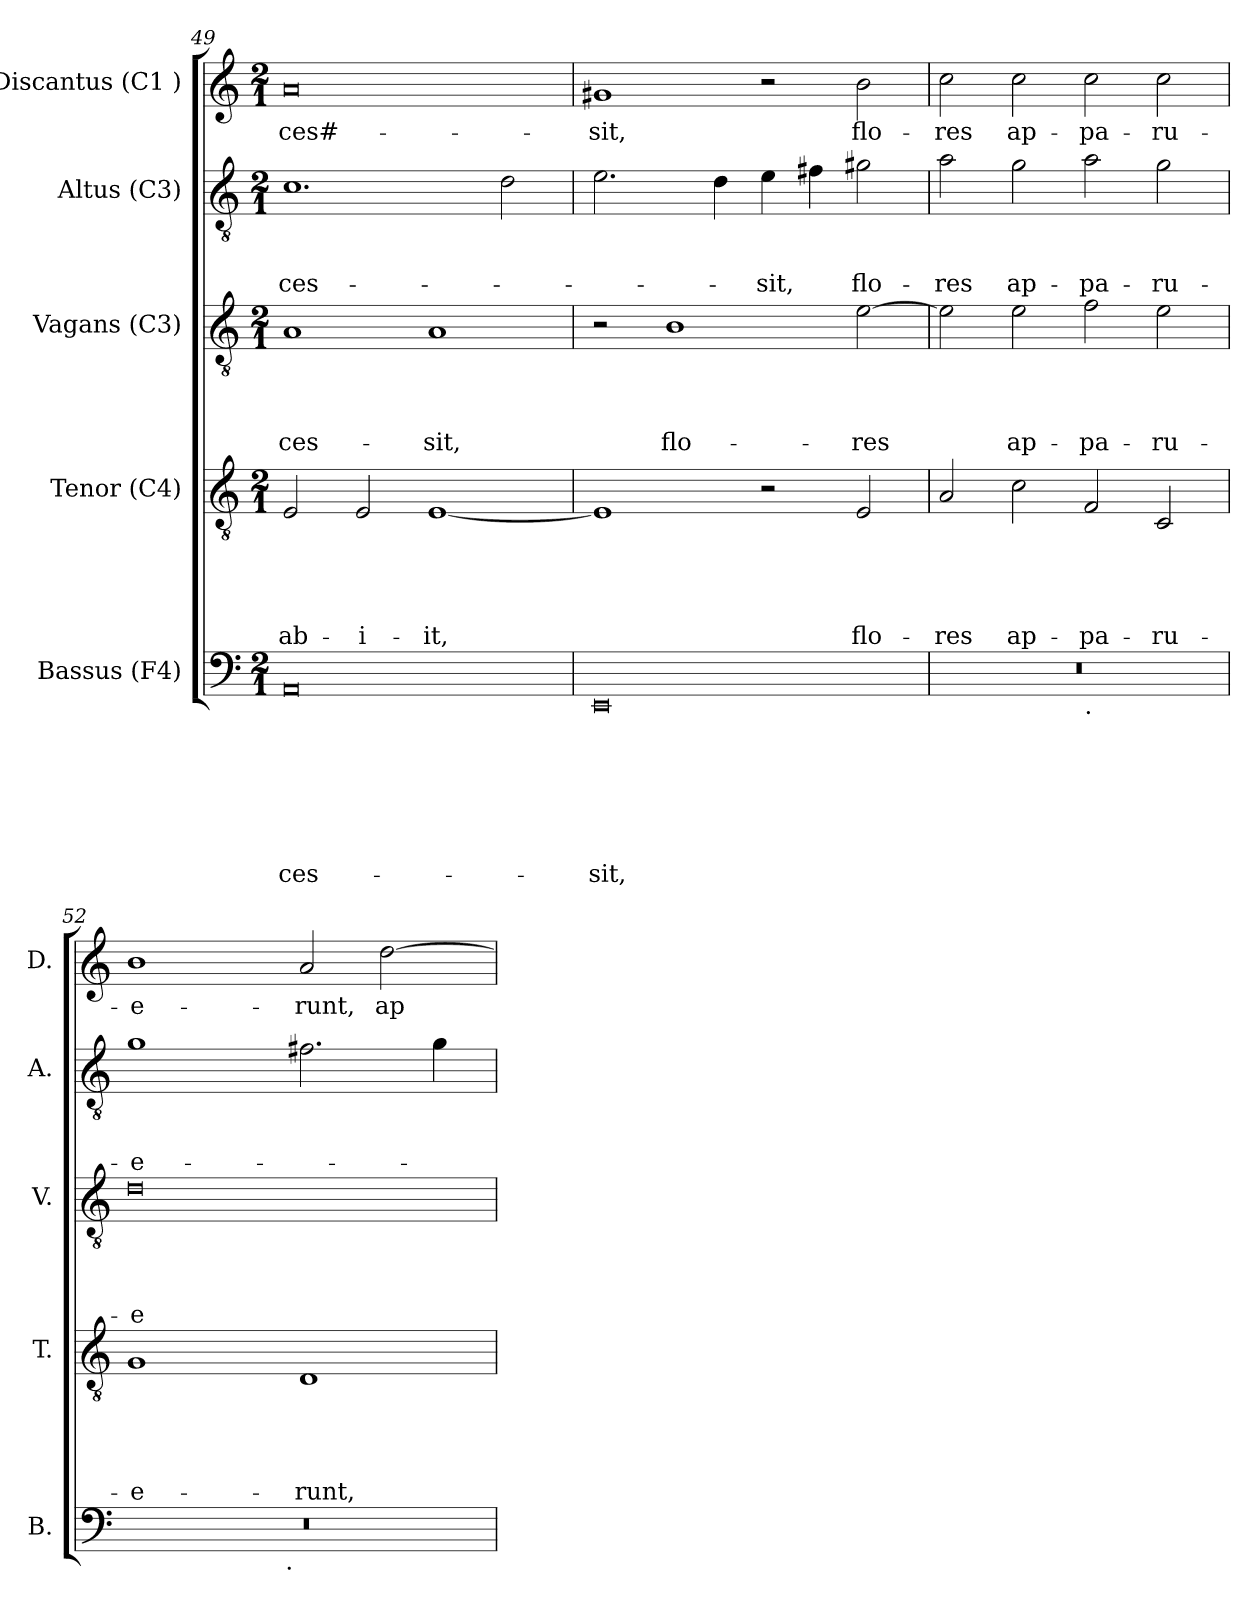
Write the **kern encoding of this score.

**kern	**text	**text	**text	**text	**text	**text	**text	**kern	**text	**text	**text	**text	**text	**kern	**text	**text	**text	**text	**kern	**text	**text	**text	**kern	**text
*part5	*part5	*part5	*part5	*part5	*part5	*part5	*part5	*part4	*part4	*part4	*part4	*part4	*part4	*part3	*part3	*part3	*part3	*part3	*part2	*part2	*part2	*part2	*part1	*part1
*staff5	*staff5	*staff5	*staff5	*staff5	*staff5	*staff5	*staff5	*staff4	*staff4	*staff4	*staff4	*staff4	*staff4	*staff3	*staff3	*staff3	*staff3	*staff3	*staff2	*staff2	*staff2	*staff2	*staff1	*staff1
*I"Bassus (F4)	*	*	*	*	*	*	*	*I"Tenor (C4)	*	*	*	*	*	*I"Vagans (C3)	*	*	*	*	*I"Altus (C3)	*	*	*	*I"Discantus (C1 )	*
*I'B.	*	*	*	*	*	*	*	*I'T.	*	*	*	*	*	*I'V.	*	*	*	*	*I'A.	*	*	*	*I'D.	*
*clefF4	*	*	*	*	*	*	*	*clefGv2	*	*	*	*	*	*clefGv2	*	*	*	*	*clefGv2	*	*	*	*clefG2	*
*k[]	*	*	*	*	*	*	*	*k[]	*	*	*	*	*	*k[]	*	*	*	*	*k[]	*	*	*	*k[]	*
*C:	*	*	*	*	*	*	*	*C:	*	*	*	*	*	*C:	*	*	*	*	*C:	*	*	*	*C:	*
*M2/1	*	*	*	*	*	*	*	*M2/1	*	*	*	*	*	*M2/1	*	*	*	*	*M2/1	*	*	*	*M2/1	*
=49	=49	=49	=49	=49	=49	=49	=49	=49	=49	=49	=49	=49	=49	=49	=49	=49	=49	=49	=49	=49	=49	=49	=49	=49
!	!	!	!	!	!	!	!LO:LY:b:rj	!	!	!	!	!	!LO:LY:b	!	!	!	!	!LO:LY:b	!	!	!	!LO:LY:b	!	!LO:LY:b:rj
0AA	.	.	.	.	.	.	-ces-	2E/	.	.	.	.	ab-	1A	.	.	.	-ces-	1.c	.	.	-ces-	0a	-ces#-
!	!	!	!	!	!	!	!	!	!	!	!	!	!LO:LY:b	!	!	!	!	!	!	!	!	!	!	!
.	.	.	.	.	.	.	.	2E/	.	.	.	.	-i-	.	.	.	.	.	.	.	.	.	.	.
!	!	!	!	!	!	!	!	!	!	!	!	!	!LO:LY:b	!	!	!	!	!LO:LY:b	!	!	!	!	!	!
.	.	.	.	.	.	.	.	[<1E	.	.	.	.	-it,	1A	.	.	.	-sit,	.	.	.	.	.	.
.	.	.	.	.	.	.	.	.	.	.	.	.	.	.	.	.	.	.	2d\	.	.	.	.	.
=50	=50	=50	=50	=50	=50	=50	=50	=50	=50	=50	=50	=50	=50	=50	=50	=50	=50	=50	=50	=50	=50	=50	=50	=50
!	!	!	!	!	!	!	!LO:LY:b	!	!	!	!	!	!	!	!	!	!	!	!	!	!	!	!	!LO:LY:b
0EE	.	.	.	.	.	.	-sit,	1E]	.	.	.	.	.	2r	.	.	.	.	2.e\	.	.	.	1g#X	-sit,
!	!	!	!	!	!	!	!	!	!	!	!	!	!	!	!	!	!	!LO:LY:b	!	!	!	!	!	!
.	.	.	.	.	.	.	.	.	.	.	.	.	.	1B	.	.	.	flo-	.	.	.	.	.	.
.	.	.	.	.	.	.	.	.	.	.	.	.	.	.	.	.	.	.	4d\	.	.	.	.	.
!	!	!	!	!	!	!	!	!	!	!	!	!	!	!	!	!	!	!	!	!	!	!LO:LY:b	!	!
.	.	.	.	.	.	.	.	2r	.	.	.	.	.	.	.	.	.	.	4e\	.	.	-sit,	2r	.
.	.	.	.	.	.	.	.	.	.	.	.	.	.	.	.	.	.	.	4f#\	.	.	.	.	.
!	!	!	!	!	!	!	!	!	!	!	!	!	!LO:LY:b	!	!	!	!	!LO:LY:b	!	!	!	!LO:LY:b	!	!LO:LY:b
.	.	.	.	.	.	.	.	2E/	.	.	.	.	flo-	[>2e\	.	.	.	-res	2g#X\	.	.	flo-	2b\	flo-
=51	=51	=51	=51	=51	=51	=51	=51	=51	=51	=51	=51	=51	=51	=51	=51	=51	=51	=51	=51	=51	=51	=51	=51	=51
!	!	!	!	!	!	!	!	!	!	!	!	!	!LO:LY:b	!	!	!	!	!	!	!	!	!LO:LY:b	!	!LO:LY:b
*^	*	*	*	*	*	*	*	*	*	*	*	*	*	*	*	*	*	*	*	*	*	*	*	*
0r	1ryy	.	.	.	.	.	.	.	2A/	.	.	.	.	-res	2e\]	.	.	.	.	2a\	.	.	-res	2cc\	-res
!	!	!	!	!	!	!	!	!	!	!	!	!	!	!LO:LY:b	!	!	!	!	!LO:LY:b	!	!	!	!LO:LY:b	!	!LO:LY:b
.	.	.	.	.	.	.	.	.	2c\	.	.	.	.	ap-	2e\	.	.	.	ap-	2g\	.	.	ap-	2cc\	ap-
!	!LO:TX:b:t=.	!	!	!	!	!	!	!	!	!	!	!	!	!	!	!	!	!	!	!	!	!	!	!	!
!	!	!	!	!	!	!	!	!	!	!	!	!	!	!LO:LY:b	!	!	!	!	!LO:LY:b	!	!	!	!LO:LY:b	!	!LO:LY:b
.	1ryy	.	.	.	.	.	.	.	2F/	.	.	.	.	-pa-	2f\	.	.	.	-pa-	2a\	.	.	-pa-	2cc\	-pa-
!	!	!	!	!	!	!	!	!	!	!	!	!	!	!LO:LY:b	!	!	!	!	!LO:LY:b	!	!	!	!LO:LY:b	!	!LO:LY:b
.	.	.	.	.	.	.	.	.	2C/	.	.	.	.	-ru-	2e\	.	.	.	-ru-	2g\	.	.	-ru-	2cc\	-ru-
=52	=52	=52	=52	=52	=52	=52	=52	=52	=52	=52	=52	=52	=52	=52	=52	=52	=52	=52	=52	=52	=52	=52	=52	=52	=52
!	!	!	!	!	!	!	!	!	!	!	!	!	!	!LO:LY:b:rj	!	!	!	!	!LO:LY:b:rj	!	!	!	!LO:LY:b:rj	!	!LO:LY:b:rj
0r	2ryy	.	.	.	.	.	.	.	1G	.	.	.	.	-e-	0d	.	.	.	-e-	1g	.	.	-e-	1b	-e-
.	4...ryy	.	.	.	.	.	.	.	.	.	.	.	.	.	.	.	.	.	.	.	.	.	.	.	.
!	!LO:TX:b:t=.	!	!	!	!	!	!	!	!	!	!	!	!	!	!	!	!	!	!	!	!	!	!	!	!
.	1ryy	.	.	.	.	.	.	.	.	.	.	.	.	.	.	.	.	.	.	.	.	.	.	.	.
!	!	!	!	!	!	!	!	!	!	!	!	!	!	!LO:LY:b	!	!	!	!	!	!	!	!	!	!	!LO:LY:b
.	.	.	.	.	.	.	.	.	1D	.	.	.	.	-runt,	.	.	.	.	.	2.f#X\	.	.	.	2a/	-runt,
!	!	!	!	!	!	!	!	!	!	!	!	!	!	!	!	!	!	!	!	!	!	!	!	!	!LO:LY:b
.	.	.	.	.	.	.	.	.	.	.	.	.	.	.	.	.	.	.	.	.	.	.	.	[>2dd\	ap-
.	.	.	.	.	.	.	.	.	.	.	.	.	.	.	.	.	.	.	.	4g\	.	.	.	.	.
.	32ryy	.	.	.	.	.	.	.	.	.	.	.	.	.	.	.	.	.	.	.	.	.	.	.	.
*v	*v	*	*	*	*	*	*	*	*	*	*	*	*	*	*	*	*	*	*	*	*	*	*	*	*
=	=	=	=	=	=	=	=	=	=	=	=	=	=	=	=	=	=	=	=	=	=	=	=	=
*-	*-	*-	*-	*-	*-	*-	*-	*-	*-	*-	*-	*-	*-	*-	*-	*-	*-	*-	*-	*-	*-	*-	*-	*-
